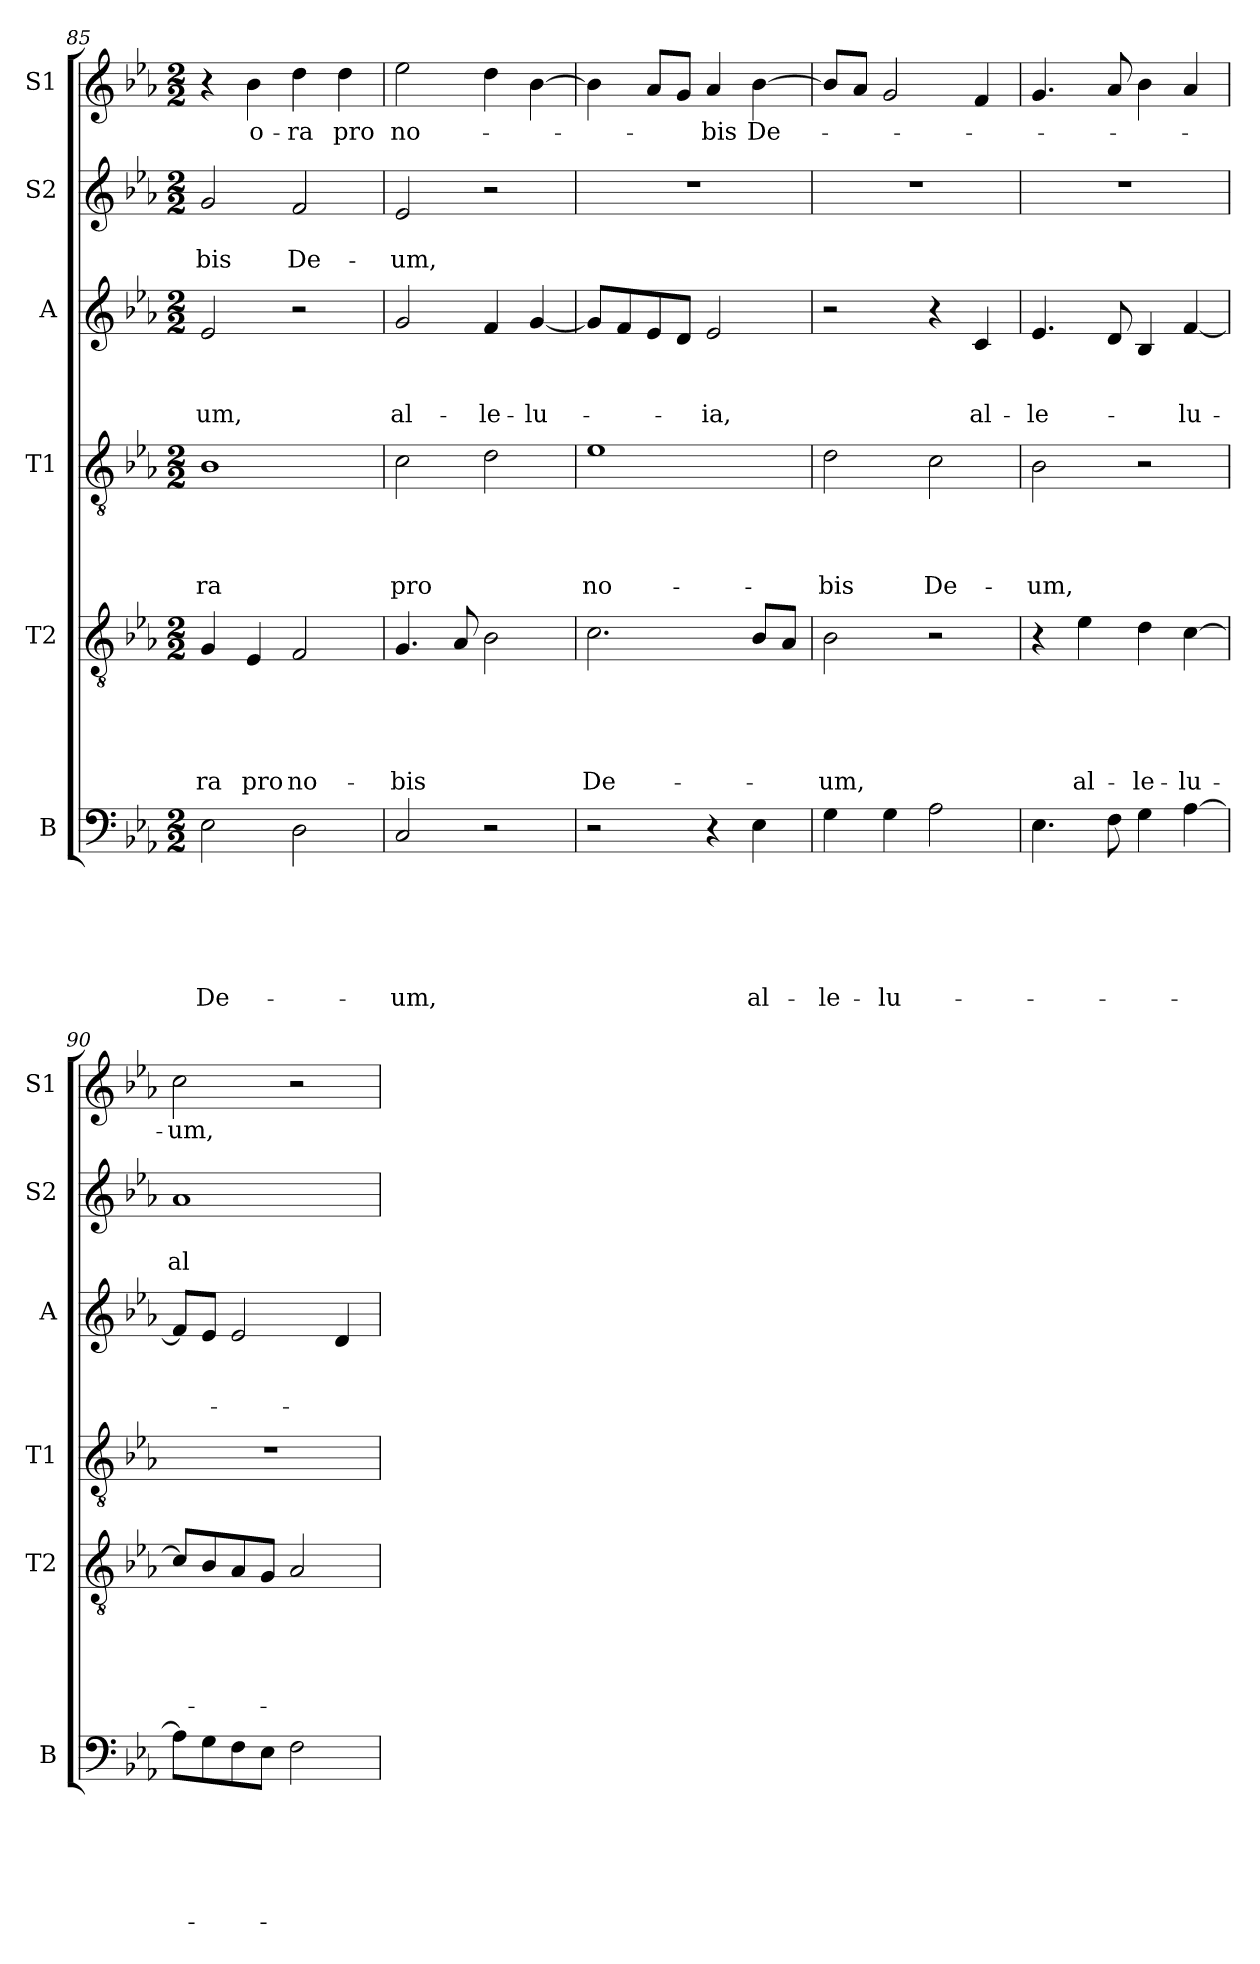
**kern	**text	**text	**text	**text	**text	**text	**kern	**text	**text	**text	**text	**text	**kern	**text	**text	**text	**text	**kern	**text	**text	**text	**kern	**text	**text	**kern	**text
*part6	*part6	*part6	*part6	*part6	*part6	*part6	*part5	*part5	*part5	*part5	*part5	*part5	*part4	*part4	*part4	*part4	*part4	*part3	*part3	*part3	*part3	*part2	*part2	*part2	*part1	*part1
*staff6	*staff6	*staff6	*staff6	*staff6	*staff6	*staff6	*staff5	*staff5	*staff5	*staff5	*staff5	*staff5	*staff4	*staff4	*staff4	*staff4	*staff4	*staff3	*staff3	*staff3	*staff3	*staff2	*staff2	*staff2	*staff1	*staff1
*I"B	*	*	*	*	*	*	*I"T2	*	*	*	*	*	*I"T1	*	*	*	*	*I"A	*	*	*	*I"S2	*	*	*I"S1	*
*I'B	*	*	*	*	*	*	*I'T2	*	*	*	*	*	*I'T1	*	*	*	*	*I'A	*	*	*	*I'S2	*	*	*I'S1	*
!!LO:LB:g=z
*clefF4	*	*	*	*	*	*	*clefGv2	*	*	*	*	*	*clefGv2	*	*	*	*	*clefG2	*	*	*	*clefG2	*	*	*clefG2	*
*k[b-e-a-]	*	*	*	*	*	*	*k[b-e-a-]	*	*	*	*	*	*k[b-e-a-]	*	*	*	*	*k[b-e-a-]	*	*	*	*k[b-e-a-]	*	*	*k[b-e-a-]	*
*E-:	*	*	*	*	*	*	*E-:	*	*	*	*	*	*E-:	*	*	*	*	*E-:	*	*	*	*E-:	*	*	*E-:	*
*M2/2	*	*	*	*	*	*	*M2/2	*	*	*	*	*	*M2/2	*	*	*	*	*M2/2	*	*	*	*M2/2	*	*	*M2/2	*
=85	=85	=85	=85	=85	=85	=85	=85	=85	=85	=85	=85	=85	=85	=85	=85	=85	=85	=85	=85	=85	=85	=85	=85	=85	=85	=85
!	!	!	!	!	!	!LO:LY:b	!	!	!	!	!	!LO:LY:b	!	!	!	!	!LO:LY:b	!	!	!	!LO:LY:b	!	!	!LO:LY:b	!	!
2E-\	.	.	.	.	.	De-	4G/	.	.	.	.	-ra	1B-	.	.	.	-ra	2e-/	.	.	-um,	2g/	.	-bis	4r	.
!	!	!	!	!	!	!	!	!	!	!	!	!LO:LY:b	!	!	!	!	!	!	!	!	!	!	!	!	!	!LO:LY:b
.	.	.	.	.	.	.	4E-/	.	.	.	.	pro	.	.	.	.	.	.	.	.	.	.	.	.	4b-\	o-
!	!	!	!	!	!	!	!	!	!	!	!	!LO:LY:b	!	!	!	!	!	!	!	!	!	!	!	!LO:LY:b	!	!LO:LY:b
2D\	.	.	.	.	.	.	2F/	.	.	.	.	no-	.	.	.	.	.	2r	.	.	.	2f/	.	De-	4dd\	-ra
!	!	!	!	!	!	!	!	!	!	!	!	!	!	!	!	!	!	!	!	!	!	!	!	!	!	!LO:LY:b
.	.	.	.	.	.	.	.	.	.	.	.	.	.	.	.	.	.	.	.	.	.	.	.	.	4dd\	pro
=86	=86	=86	=86	=86	=86	=86	=86	=86	=86	=86	=86	=86	=86	=86	=86	=86	=86	=86	=86	=86	=86	=86	=86	=86	=86	=86
!	!	!	!	!	!	!LO:LY:b	!	!	!	!	!	!LO:LY:b	!	!	!	!	!LO:LY:b	!	!	!	!LO:LY:b	!	!	!LO:LY:b	!	!LO:LY:b
2C/	.	.	.	.	.	-um,	4.G/	.	.	.	.	-bis	2c\	.	.	.	pro	2g/	.	.	al-	2e-/	.	-um,	2ee-\	no-
.	.	.	.	.	.	.	8A-/	.	.	.	.	.	.	.	.	.	.	.	.	.	.	.	.	.	.	.
!	!	!	!	!	!	!	!	!	!	!	!	!	!	!	!	!	!	!	!	!	!LO:LY:b	!	!	!	!	!
2r	.	.	.	.	.	.	2B-\	.	.	.	.	.	2d\	.	.	.	.	4f/	.	.	-le-	2r	.	.	4dd\	.
!	!	!	!	!	!	!	!	!	!	!	!	!	!	!	!	!	!	!	!	!	!LO:LY:b	!	!	!	!	!
.	.	.	.	.	.	.	.	.	.	.	.	.	.	.	.	.	.	[<4g/	.	.	-lu-	.	.	.	[>4b-\	.
=87	=87	=87	=87	=87	=87	=87	=87	=87	=87	=87	=87	=87	=87	=87	=87	=87	=87	=87	=87	=87	=87	=87	=87	=87	=87	=87
!	!	!	!	!	!	!	!	!	!	!	!	!LO:LY:b	!	!	!	!	!LO:LY:b	!	!	!	!	!	!	!	!	!
2r	.	.	.	.	.	.	2.c\	.	.	.	.	De-	1e-	.	.	.	no-	8g/L]	.	.	.	1r	.	.	4b-\]	.
.	.	.	.	.	.	.	.	.	.	.	.	.	.	.	.	.	.	8f/	.	.	.	.	.	.	.	.
.	.	.	.	.	.	.	.	.	.	.	.	.	.	.	.	.	.	8e-/	.	.	.	.	.	.	8a-/L	.
.	.	.	.	.	.	.	.	.	.	.	.	.	.	.	.	.	.	8d/J	.	.	.	.	.	.	8g/J	.
!	!	!	!	!	!	!	!	!	!	!	!	!	!	!	!	!	!	!	!	!	!LO:LY:b	!	!	!	!	!LO:LY:b
4r	.	.	.	.	.	.	.	.	.	.	.	.	.	.	.	.	.	2e-/	.	.	-ia,	.	.	.	4a-/	-bis
!	!	!	!	!	!	!LO:LY:b	!	!	!	!	!	!	!	!	!	!	!	!	!	!	!	!	!	!	!	!LO:LY:b
4E-\	.	.	.	.	.	al-	8B-/L	.	.	.	.	.	.	.	.	.	.	.	.	.	.	.	.	.	[>4b-\	De-
.	.	.	.	.	.	.	8A-/J	.	.	.	.	.	.	.	.	.	.	.	.	.	.	.	.	.	.	.
=88	=88	=88	=88	=88	=88	=88	=88	=88	=88	=88	=88	=88	=88	=88	=88	=88	=88	=88	=88	=88	=88	=88	=88	=88	=88	=88
!	!	!	!	!	!	!LO:LY:b	!	!	!	!	!	!LO:LY:b	!	!	!	!	!LO:LY:b	!	!	!	!	!	!	!	!	!
4G\	.	.	.	.	.	-le-	2B-\	.	.	.	.	-um,	2d\	.	.	.	-bis	2r	.	.	.	1r	.	.	8b-/L]	.
.	.	.	.	.	.	.	.	.	.	.	.	.	.	.	.	.	.	.	.	.	.	.	.	.	8a-/J	.
!	!	!	!	!	!	!LO:LY:b	!	!	!	!	!	!	!	!	!	!	!	!	!	!	!	!	!	!	!	!
4G\	.	.	.	.	.	-lu-	.	.	.	.	.	.	.	.	.	.	.	.	.	.	.	.	.	.	2g/	.
!	!	!	!	!	!	!	!	!	!	!	!	!	!	!	!	!	!LO:LY:b	!	!	!	!	!	!	!	!	!
2A-\	.	.	.	.	.	.	2r	.	.	.	.	.	2c\	.	.	.	De-	4r	.	.	.	.	.	.	.	.
!	!	!	!	!	!	!	!	!	!	!	!	!	!	!	!	!	!	!	!	!	!LO:LY:b	!	!	!	!	!
.	.	.	.	.	.	.	.	.	.	.	.	.	.	.	.	.	.	4c/	.	.	al-	.	.	.	4f/	.
=89	=89	=89	=89	=89	=89	=89	=89	=89	=89	=89	=89	=89	=89	=89	=89	=89	=89	=89	=89	=89	=89	=89	=89	=89	=89	=89
!	!	!	!	!	!	!	!	!	!	!	!	!	!	!	!	!	!LO:LY:b	!	!	!	!LO:LY:b	!	!	!	!	!
4.E-\	.	.	.	.	.	.	4r	.	.	.	.	.	2B-\	.	.	.	-um,	4.e-/	.	.	-le-	1r	.	.	4.g/	.
!	!	!	!	!	!	!	!	!	!	!	!	!LO:LY:b	!	!	!	!	!	!	!	!	!	!	!	!	!	!
.	.	.	.	.	.	.	4e-\	.	.	.	.	al-	.	.	.	.	.	.	.	.	.	.	.	.	.	.
8F\	.	.	.	.	.	.	.	.	.	.	.	.	.	.	.	.	.	8d/	.	.	.	.	.	.	8a-/	.
!	!	!	!	!	!	!	!	!	!	!	!	!LO:LY:b	!	!	!	!	!	!	!	!	!	!	!	!	!	!
4G\	.	.	.	.	.	.	4d\	.	.	.	.	-le-	2r	.	.	.	.	4B-/	.	.	.	.	.	.	4b-\	.
!	!	!	!	!	!	!	!	!	!	!	!	!LO:LY:b	!	!	!	!	!	!	!	!	!LO:LY:b	!	!	!	!	!
[>4A-\	.	.	.	.	.	.	[>4c\	.	.	.	.	-lu-	.	.	.	.	.	[<4f/	.	.	-lu-	.	.	.	4a-/	.
=90	=90	=90	=90	=90	=90	=90	=90	=90	=90	=90	=90	=90	=90	=90	=90	=90	=90	=90	=90	=90	=90	=90	=90	=90	=90	=90
!	!	!	!	!	!	!	!	!	!	!	!	!	!	!	!	!	!	!	!	!	!	!	!	!LO:LY:b	!	!LO:LY:b
8A-\L]	.	.	.	.	.	.	8c/L]	.	.	.	.	.	1r	.	.	.	.	8f/L]	.	.	.	1a-	.	al-	2cc\	-um,
8G\	.	.	.	.	.	.	8B-/	.	.	.	.	.	.	.	.	.	.	8e-/J	.	.	.	.	.	.	.	.
8F\	.	.	.	.	.	.	8A-/	.	.	.	.	.	.	.	.	.	.	2e-/	.	.	.	.	.	.	.	.
8E-\J	.	.	.	.	.	.	8G/J	.	.	.	.	.	.	.	.	.	.	.	.	.	.	.	.	.	.	.
2F\	.	.	.	.	.	.	2A-/	.	.	.	.	.	.	.	.	.	.	.	.	.	.	.	.	.	2r	.
.	.	.	.	.	.	.	.	.	.	.	.	.	.	.	.	.	.	4d/	.	.	.	.	.	.	.	.
=	=	=	=	=	=	=	=	=	=	=	=	=	=	=	=	=	=	=	=	=	=	=	=	=	=	=
*-	*-	*-	*-	*-	*-	*-	*-	*-	*-	*-	*-	*-	*-	*-	*-	*-	*-	*-	*-	*-	*-	*-	*-	*-	*-	*-
